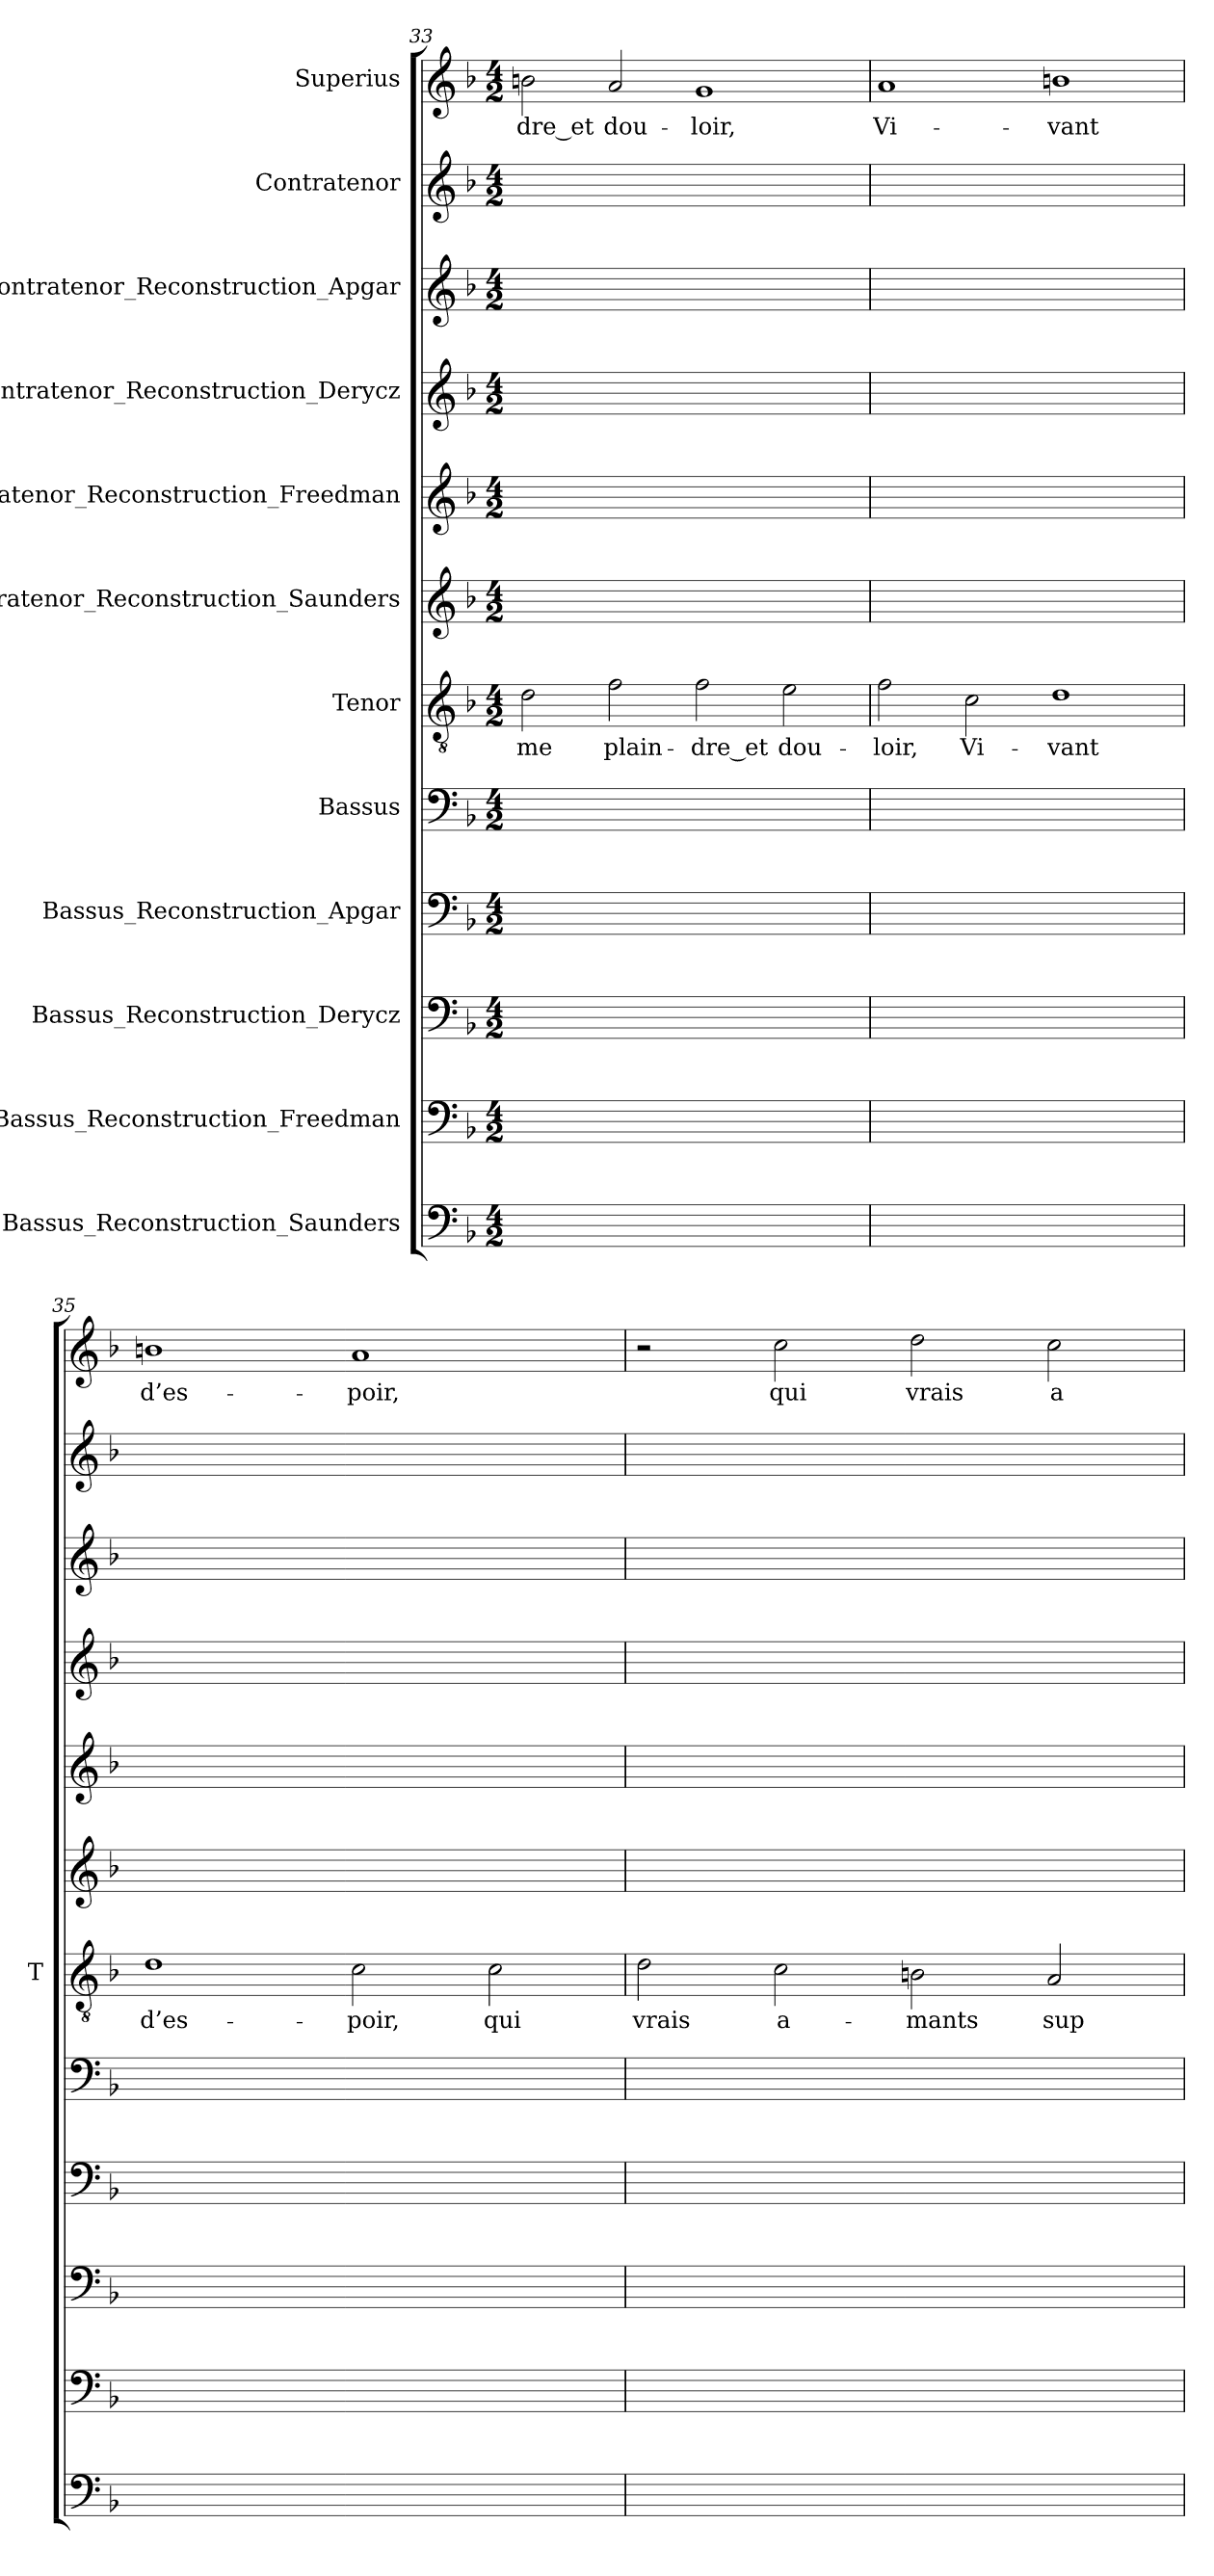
**kern	**kern	**kern	**kern	**kern	**kern	**text	**kern	**kern	**kern	**kern	**kern	**kern	**text
*part12	*part11	*part10	*part9	*part8	*part7	*part7	*part6	*part5	*part4	*part3	*part2	*part1	*part1
*staff12	*staff11	*staff10	*staff9	*staff8	*staff7	*staff7	*staff6	*staff5	*staff4	*staff3	*staff2	*staff1	*staff1
*I"Bassus_Reconstruction_Saunders	*I"Bassus_Reconstruction_Freedman	*I"Bassus_Reconstruction_Derycz	*I"Bassus_Reconstruction_Apgar	*I"Bassus	*I"Tenor	*	*I"Contratenor_Reconstruction_Saunders	*I"Contratenor_Reconstruction_Freedman	*I"Contratenor_Reconstruction_Derycz	*I"Contratenor_Reconstruction_Apgar	*I"Contratenor	*I"Superius	*
*	*	*	*	*	*I'T	*	*	*	*	*	*	*	*
*clefF4	*clefF4	*clefF4	*clefF4	*clefF4	*clefGv2	*	*clefG2	*clefG2	*clefG2	*clefG2	*clefG2	*clefG2	*
*k[b-]	*k[b-]	*k[b-]	*k[b-]	*k[b-]	*k[b-]	*	*k[b-]	*k[b-]	*k[b-]	*k[b-]	*k[b-]	*k[b-]	*
*M4/2	*M4/2	*M4/2	*M4/2	*M4/2	*M4/2	*	*M4/2	*M4/2	*M4/2	*M4/2	*M4/2	*M4/2	*
=33	=33	=33	=33	=33	=33	=33	=33	=33	=33	=33	=33	=33	=33
0ryy	0ryy	0ryy	0ryy	0ryy	2d	-me	0ryy	0ryy	0ryy	0ryy	0ryy	2bn	-dre_et
.	.	.	.	.	2f	plain-	.	.	.	.	.	2a	dou-
.	.	.	.	.	2f	-dre_et	.	.	.	.	.	1g	-loir,
.	.	.	.	.	2e	dou-	.	.	.	.	.	.	.
=34	=34	=34	=34	=34	=34	=34	=34	=34	=34	=34	=34	=34	=34
0ryy	0ryy	0ryy	0ryy	0ryy	2f	-loir,	0ryy	0ryy	0ryy	0ryy	0ryy	1a	Vi-
.	.	.	.	.	2c	Vi-	.	.	.	.	.	.	.
.	.	.	.	.	1d	-vant	.	.	.	.	.	1bn	-vant
=35	=35	=35	=35	=35	=35	=35	=35	=35	=35	=35	=35	=35	=35
0ryy	0ryy	0ryy	0ryy	0ryy	1d	d’es-	0ryy	0ryy	0ryy	0ryy	0ryy	1bn	d’es-
.	.	.	.	.	2c	-poir,	.	.	.	.	.	1a	-poir,
.	.	.	.	.	2c	-qui	.	.	.	.	.	.	.
=36	=36	=36	=36	=36	=36	=36	=36	=36	=36	=36	=36	=36	=36
0ryy	0ryy	0ryy	0ryy	0ryy	2d	-vrais	0ryy	0ryy	0ryy	0ryy	0ryy	2r	.
.	.	.	.	.	2c	a-	.	.	.	.	.	2cc	-qui
.	.	.	.	.	2Bn	-mants	.	.	.	.	.	2dd	-vrais
.	.	.	.	.	2A	sup-	.	.	.	.	.	2cc	a-
=	=	=	=	=	=	=	=	=	=	=	=	=	=
*-	*-	*-	*-	*-	*-	*-	*-	*-	*-	*-	*-	*-	*-
